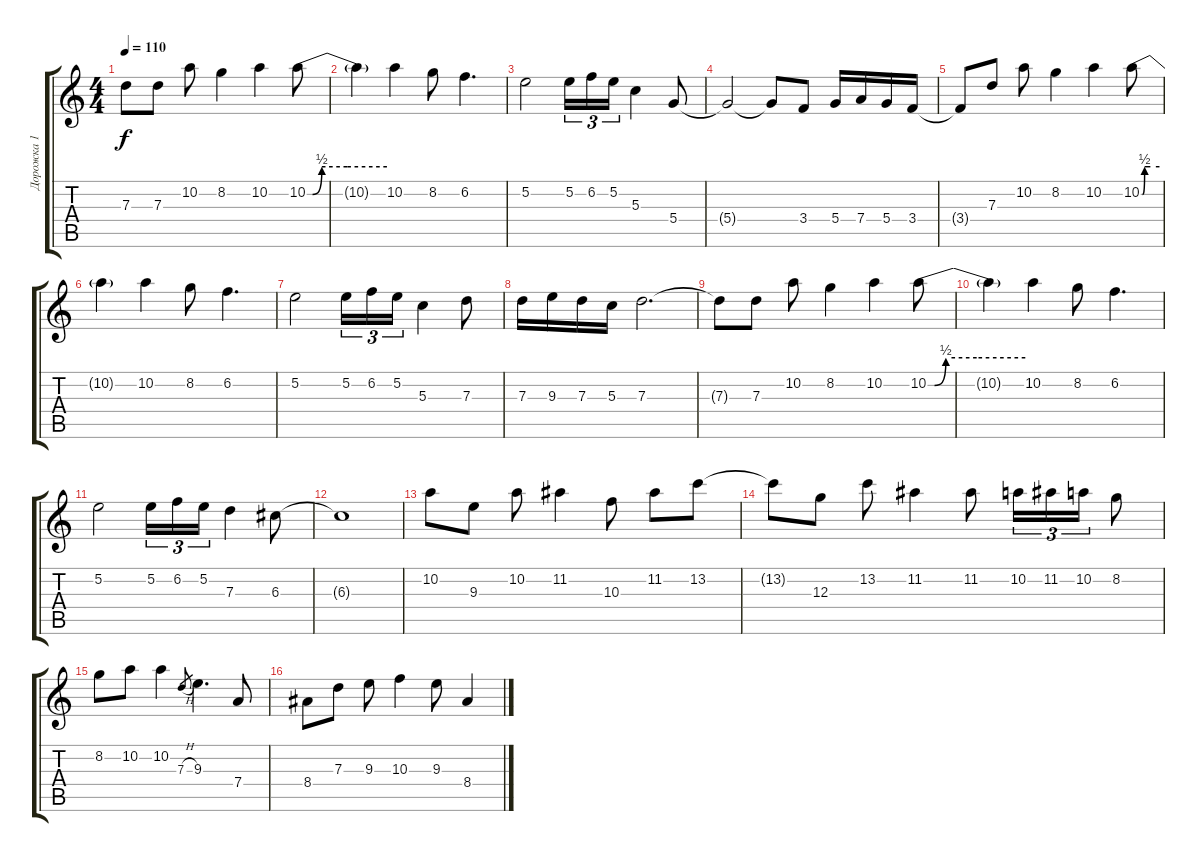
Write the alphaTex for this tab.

\track ("Дорожка 1" "Дорожка 1") {instrument distortionguitar}
\staff {score tabs}
\tuning (E4 B3 G3 D3 A2 E2) {hide}
\ts (4 4)
\tempo 110
\clef g2
\ks c
7.3{t}.8{dy f} 7.3.8 10.2.8 8.2.4 10.2.4 10.2{be (custom 0 0 4 0 11 2 30 2 60 2)}.8 |
10.2{t}.4 10.2.4 8.2.8 6.2.4{d} |
5.2.2 5.2.16{tu (3 2)} 6.2.16{tu (3 2)} 5.2.16{tu (3 2)} 5.3.4 5.4.8 |
5.4{t}.2 5.4{t}.8 3.4.8 5.4.16 7.4.16 5.4.16 3.4.16 |
3.4{t}.8 7.3.8 10.2.8 8.2.4 10.2.4 10.2{be (custom 0 0 4 0 11 2 30 2 60 2)}.8 |
10.2{t}.4 10.2.4 8.2.8 6.2.4{d} |
5.2.2 5.2.16{tu (3 2)} 6.2.16{tu (3 2)} 5.2.16{tu (3 2)} 5.3.4 7.3.8 |
7.3.16 9.3.16 7.3.16 5.3.16 7.3.2{d} |
7.3{t}.8 7.3.8 10.2.8 8.2.4 10.2.4 10.2{be (custom 0 0 4 0 11 2 30 2 60 2)}.8 |
10.2{t}.4 10.2.4 8.2.8 6.2.4{d} |
5.2.2 5.2.16{tu (3 2)} 6.2.16{tu (3 2)} 5.2.16{tu (3 2)} 7.3.4 6.3.8 |
6.3{t}.1 |
10.2.8 9.3.8 10.2.8 11.2.4 10.3.8 11.2.8 13.2.8 |
13.2{t}.8 12.3.8 13.2.8 11.2.4 11.2.8 10.2.16{tu (3 2)} 11.2.16{tu (3 2)} 10.2.16{tu (3 2)} 8.2.8 |
8.2.8 10.2.8 10.2.4 7.3{h}.8{gr} 9.3.4{d} 7.4.8 |
8.4.8 7.3.8 9.3.8 10.3.4 9.3.8 8.4.4
